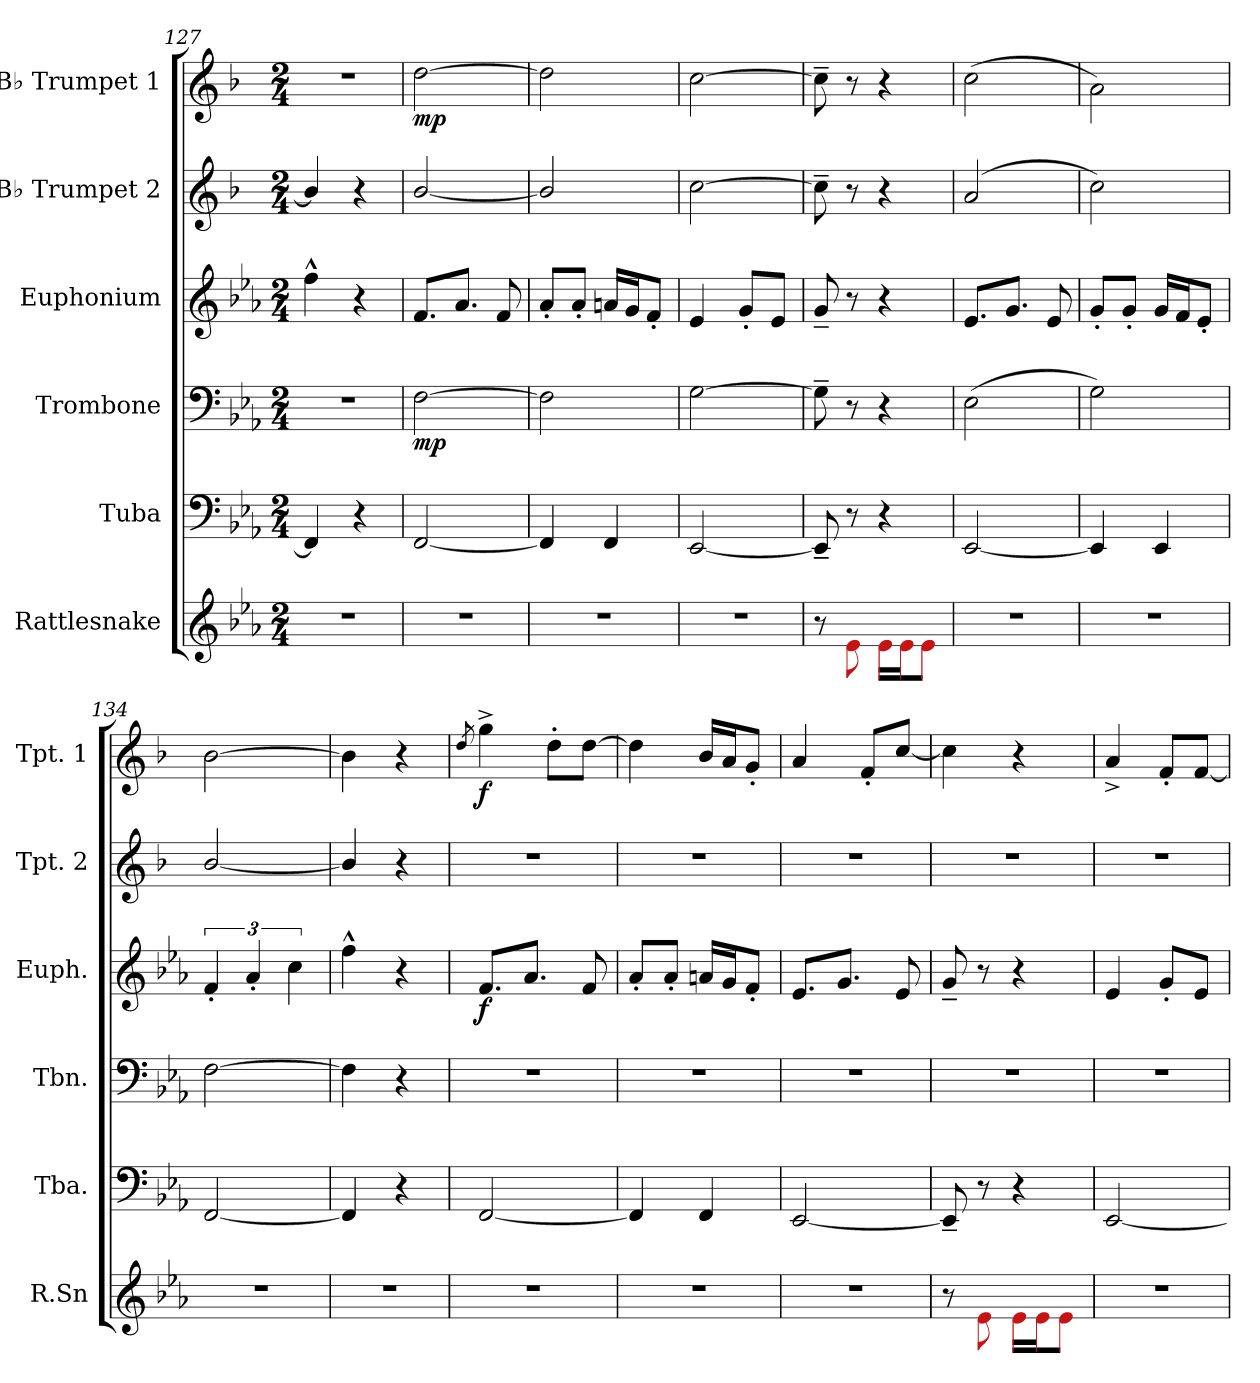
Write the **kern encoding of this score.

**kern	**kern	**kern	**dynam	**kern	**dynam	**kern	**kern	**dynam
*part6	*part5	*part4	*part4	*part3	*part3	*part2	*part1	*part1
*staff6	*staff5	*staff4	*staff4	*staff3	*staff3	*staff2	*staff1	*staff1
*I"Rattlesnake	*I"Tuba	*I"Trombone	*	*I"Euphonium	*	*I"B♭ Trumpet 2	*I"B♭ Trumpet 1	*
*I'R.Sn	*I'Tba.	*I'Tbn.	*	*I'Euph.	*	*I'Tpt. 2	*I'Tpt. 1	*
*clefG2	*clefF4	*clefF4	*	*clefG2	*	*clefG2	*clefG2	*
*	*	*	*	*ITrd7c12	*	*ITrd1c2	*ITrd1c2	*
*k[b-e-a-]	*k[b-e-a-]	*k[b-e-a-]	*	*k[b-e-a-]	*	*k[b-e-a-]	*k[b-e-a-]	*
*M2/4	*M2/4	*M2/4	*	*M2/4	*	*M2/4	*M2/4	*
=127	=127	=127	=127	=127	=127	=127	=127	=127
2r	4FF/]	2r	.	4f^^\	.	4a-/]	2r	.
.	4r	.	.	4r	.	4r	.	.
=128	=128	=128	=128	=128	=128	=128	=128	=128
!	!	!	!LO:DY:b	!	!	!	!	!LO:DY:b
2r	[2FF/	[2F\	mp	8.F/L	.	[2a-/	[2cc\	mp
.	.	.	.	8.A-/J	.	.	.	.
.	.	.	.	8F/	.	.	.	.
=129	=129	=129	=129	=129	=129	=129	=129	=129
2r	4FF/]	2F\]	.	8A-'/L	.	2a-/]	2cc\]	.
.	.	.	.	8A-'/J	.	.	.	.
.	4FF/	.	.	16An/LL	.	.	.	.
.	.	.	.	16G/J	.	.	.	.
.	.	.	.	8F'/J	.	.	.	.
!!LO:LB:g=z
=130	=130	=130	=130	=130	=130	=130	=130	=130
2r	[2EE-/	[2G\	.	4E-/	.	[2b-\	[2b-\	.
.	.	.	.	8G'/L	.	.	.	.
.	.	.	.	8E-/J	.	.	.	.
=131	=131	=131	=131	=131	=131	=131	=131	=131
8r	8EE-~/]	8G~\]	.	8G~/	.	8b-~\]	8b-~\]	.
8Re\	8r	8r	.	8r	.	8r	8r	.
16Re\LL	4r	4r	.	4r	.	4r	4r	.
16Re\J	.	.	.	.	.	.	.	.
8Re\J	.	.	.	.	.	.	.	.
=132	=132	=132	=132	=132	=132	=132	=132	=132
2r	[2EE-/	(2E-\	.	8.E-/L	.	(2g/	(2b-\	.
.	.	.	.	8.G/J	.	.	.	.
.	.	.	.	8E-/	.	.	.	.
=133	=133	=133	=133	=133	=133	=133	=133	=133
2r	4EE-/]	2G\)	.	8G'/L	.	2b-\)	2g\)	.
.	.	.	.	8G'/J	.	.	.	.
.	4EE-/	.	.	16G/LL	.	.	.	.
.	.	.	.	16F/J	.	.	.	.
.	.	.	.	8E-'/J	.	.	.	.
=134	=134	=134	=134	=134	=134	=134	=134	=134
2r	[2FF/	[2F\	.	6F'/	.	[2a-/	[2a-\	.
.	.	.	.	6A-'/	.	.	.	.
.	.	.	.	6c\	.	.	.	.
=135	=135	=135	=135	=135	=135	=135	=135	=135
2r	4FF/]	4F\]	.	4f^^\	.	4a-/]	4a-\]	.
.	4r	4r	.	4r	.	4r	4r	.
=136	=136	=136	=136	=136	=136	=136	=136	=136
.	.	.	.	.	.	.	8qcc/	.
!	!	!	!	!	!LO:DY:b	!	!	!LO:DY:b
2r	[2FF/	2r	.	8.F/L	f	2r	4ff^\	f
.	.	.	.	8.A-/J	.	.	.	.
.	.	.	.	.	.	.	8cc'\L	.
.	.	.	.	8F/	.	.	[8cc\J	.
=137	=137	=137	=137	=137	=137	=137	=137	=137
2r	4FF/]	2r	.	8A-'/L	.	2r	4cc\]	.
.	.	.	.	8A-'/J	.	.	.	.
.	4FF/	.	.	16An/LL	.	.	16a-/LL	.
.	.	.	.	16G/J	.	.	16g/J	.
.	.	.	.	8F'/J	.	.	8f'/J	.
!!LO:PB:g=z
=138	=138	=138	=138	=138	=138	=138	=138	=138
2r	[2EE-/	2r	.	8.E-/L	.	2r	4g/	.
.	.	.	.	8.G/J	.	.	.	.
.	.	.	.	.	.	.	8e-'/L	.
.	.	.	.	8E-/	.	.	[8b-/J	.
=139	=139	=139	=139	=139	=139	=139	=139	=139
8r	8EE-~/]	2r	.	8G~/	.	2r	4b-\]	.
8Re\	8r	.	.	8r	.	.	.	.
16Re\LL	4r	.	.	4r	.	.	4r	.
16Re\J	.	.	.	.	.	.	.	.
8Re\J	.	.	.	.	.	.	.	.
=140	=140	=140	=140	=140	=140	=140	=140	=140
2r	[2EE-/	2r	.	4E-/	.	2r	4g^/	.
.	.	.	.	8G'/L	.	.	8e-'/L	.
.	.	.	.	8E-/J	.	.	[8e-/J	.
=	=	=	=	=	=	=	=	=
*-	*-	*-	*-	*-	*-	*-	*-	*-
